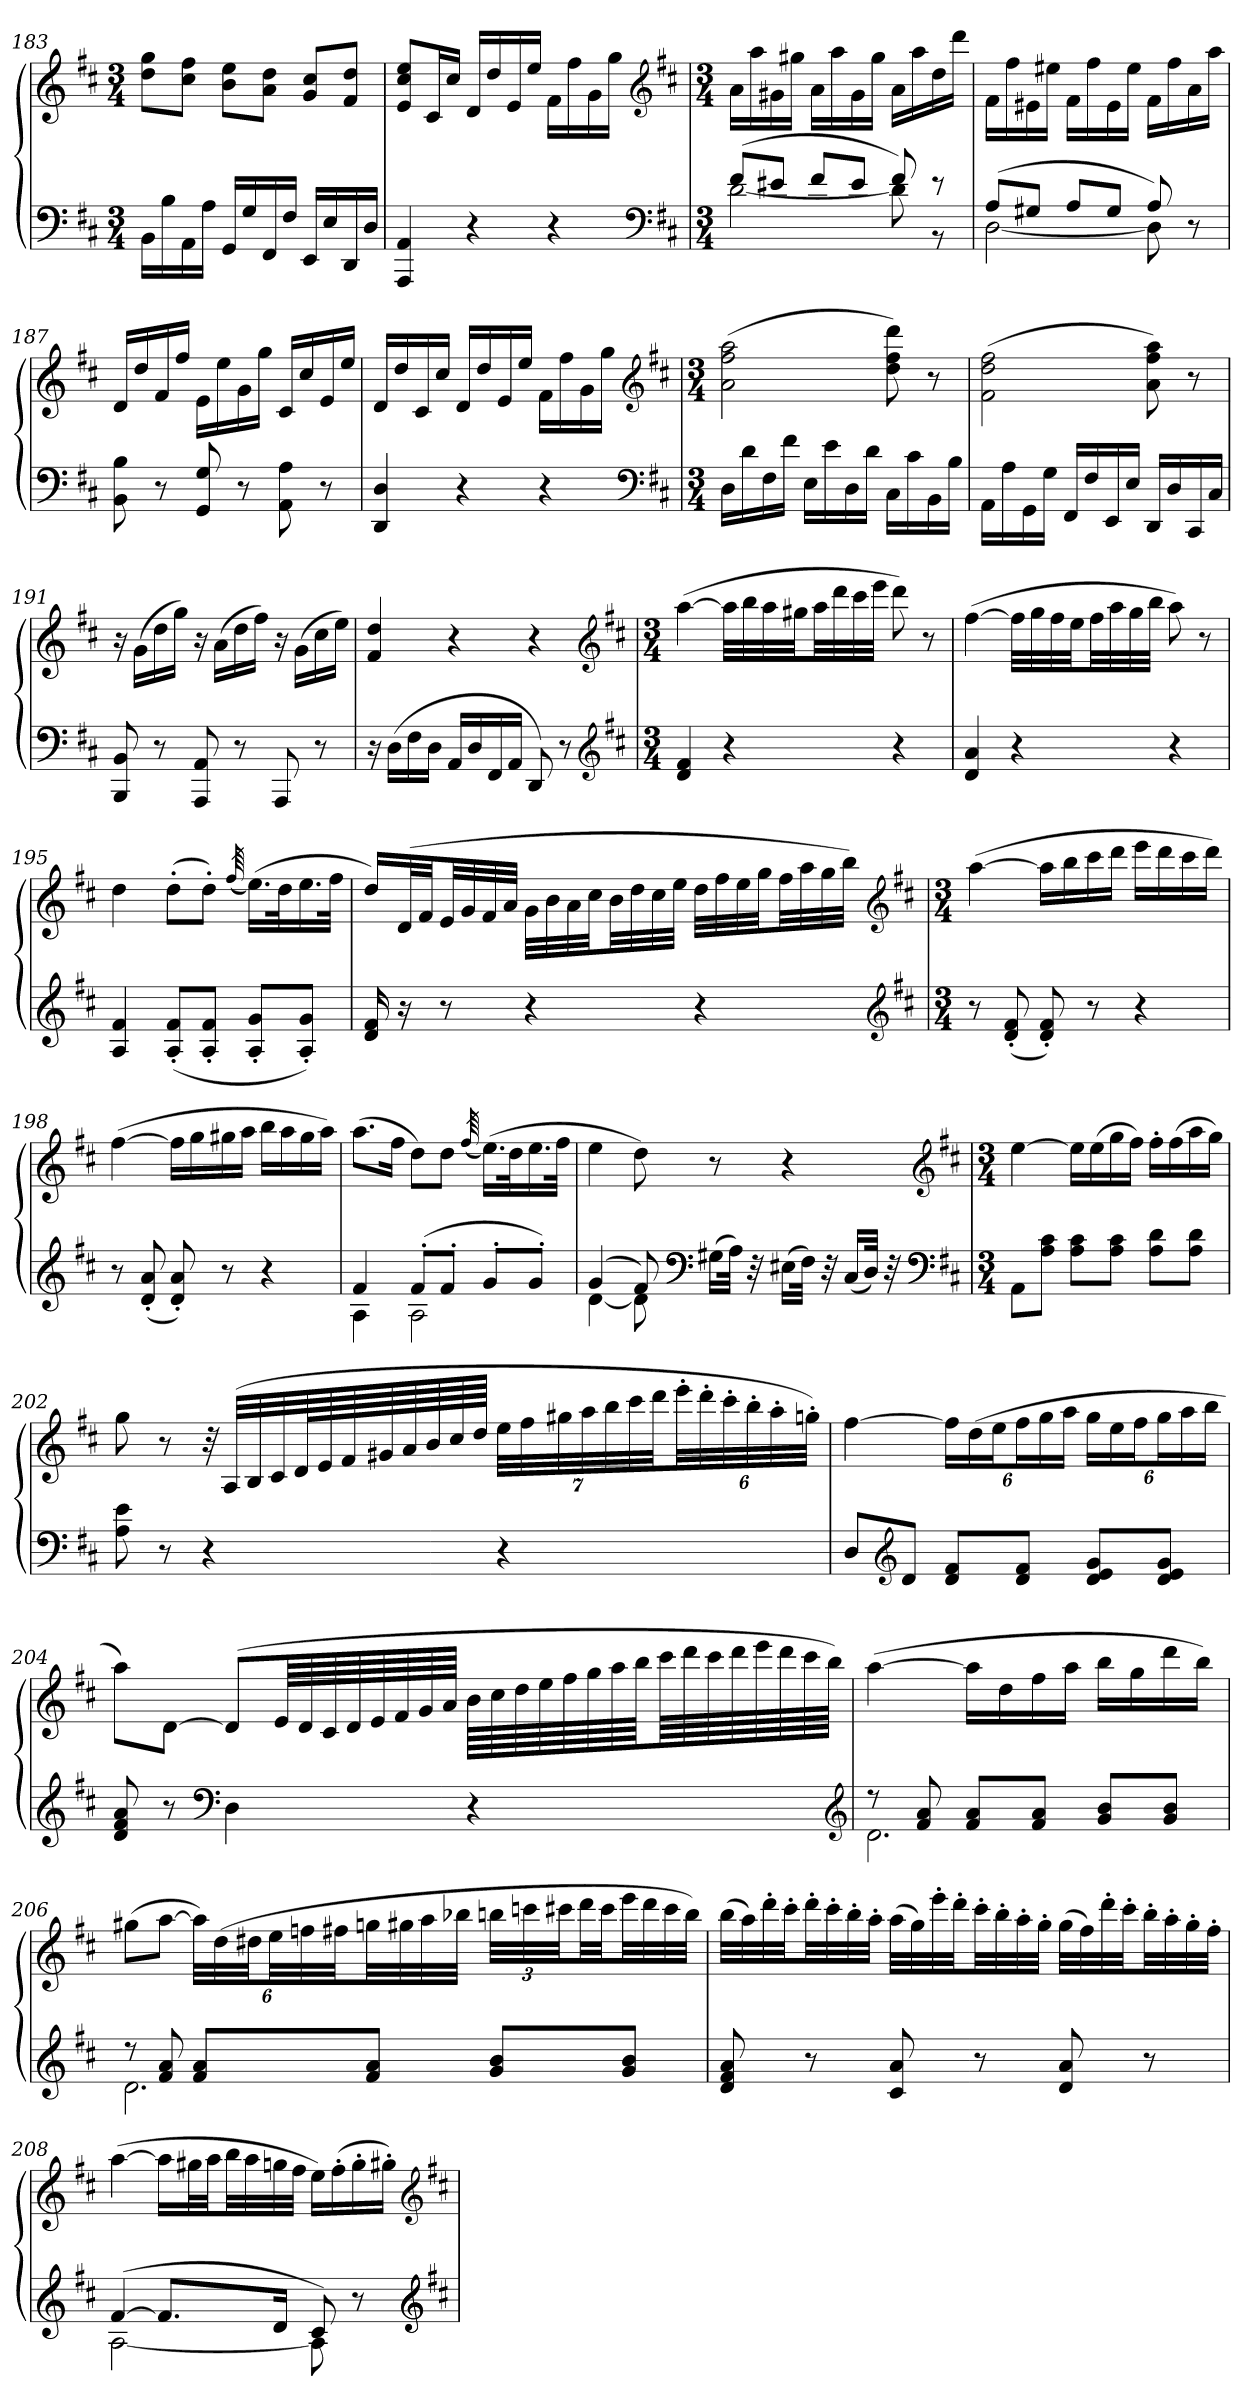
**kern	**kern
*part1	*part1
*staff2	*staff1
*clefF4	*clefG2
*k[f#c#]	*k[f#c#]
*D:	*D:
*M3/4	*M3/4
=183	=183
16BBLL	8dd 8ggL
16B	.
16AA	8cc# 8ff#J
16AJJ	.
16GGLL	8b 8eeL
16G	.
16FF#	8a 8ddJ
16F#JJ	.
16EELL	8g 8cc#L
16E	.
16DD	8f# 8ddJ
16DJJ	.
=184	=184
4AAA 4AA	8e 8cc# 8eeL
.	16c#L
.	16cc#JJ
4r	16dLL
.	16dd
.	16e
.	16eeJJ
4r	16f#LL
.	16ff#
.	16g
.	16ggJJ
*clefF4	*clefG2
*k[f#c#]	*k[f#c#]
*D:	*D:
=185	=185
*M3/4	*M3/4
*^	*
(8f#L	[2d	16aLL
.	.	16aa
8e#XJ	.	16g#X
.	.	16gg#XJJ
8f#L	.	16aLL
.	.	16aa
8e#J	.	16g#
.	.	16gg#JJ
8f#)	8d]	16aLL
.	.	16aa
8r	8r	16dd
.	.	16dddJJ
=186	=186	=186
(8AL	[2D	16f#LL
.	.	16ff#
8G#XJ	.	16e#X
.	.	16ee#XJJ
8AL	.	16f#LL
.	.	16ff#
8G#J	.	16e#
.	.	16ee#JJ
8A)	8D]	16f#LL
.	.	16ff#
8r	8ryy	16a
.	.	16aaJJ
*v	*v	*
=187	=187
8BB 8B	16dLL
.	16dd
8r	16f#
.	16ff#JJ
8GG 8G	16eLL
.	16ee
8r	16g
.	16ggJJ
8AA 8A	16c#LL
.	16cc#
8r	16e
.	16eeJJ
=188	=188
4DD 4D	16dLL
.	16dd
.	16c#
.	16cc#JJ
4r	16dLL
.	16dd
.	16e
.	16eeJJ
4r	16f#LL
.	16ff#
.	16g
.	16ggJJ
*clefF4	*clefG2
*k[f#c#]	*k[f#c#]
*D:	*D:
=189	=189
*M3/4	*M3/4
16DLL	(2a 2ff# 2aa
16d	.
16F#	.
16f#JJ	.
16ELL	.
16e	.
16D	.
16dJJ	.
16C#LL	8dd 8ff# 8ddd)
16c#	.
16BB	8r
16BJJ	.
=190	=190
16AALL	(2f# 2dd 2ff#
16A	.
16GG	.
16GJJ	.
16FF#LL	.
16F#	.
16EE	.
16EJJ	.
16DDLL	8a 8ff# 8aa)
16D	.
16CC#	8r
16C#JJ	.
=191	=191
8BBB 8BB	16r
.	(16gLL
8r	16dd
.	16ggJJ)
8AAA 8AA	16r
.	(16aLL
8r	16dd
.	16ff#JJ)
8AAA	16r
.	(16gLL
8r	16cc#
.	16eeJJ)
=192	=192
16r	4f# 4dd
(16DLL	.
16F#	.
16DJJ	.
16AALL	4r
16D	.
16FF#	.
16AAJJ	.
8DD)	4r
8r	.
*clefG2	*clefG2
*k[f#c#]	*k[f#c#]
*D:	*D:
=193	=193
*M3/4	*M3/4
4d 4f#	([4aa
4r	32aaLLL]
.	32bb
.	32aa
.	32gg#XJJ
.	32aaLL
.	32ddd
.	32ccc#
.	32eeeJJJ
4r	8ddd)
.	8r
=194	=194
4d 4a	([4ff#
4r	32ff#LLL]
.	32gg
.	32ff#
.	32eeJJ
.	32ff#LL
.	32aa
.	32gg
.	32bbJJJ
4r	8aa)
.	8r
=195	=195
4A 4f#	4dd
(8A' 8f#'L	(8dd'L
8A' 8f#'J	8dd'J)
.	(64qff#
8A' 8g'L	(16.eeLL)
.	32ddK
8A' 8g'J)	16.ee
.	32ff#JJk
=196	=196
16d 16f#	16ddLL)
16r	(32dL
.	32f#JJ
8r	32eLL
.	32g
.	32f#
.	32aJJJ
4r	32gLLL
.	32b
.	32a
.	32cc#JJ
.	32bLL
.	32dd
.	32cc#
.	32eeJJJ
4r	32ddLLL
.	32ff#
.	32ee
.	32ggJJ
.	32ff#LL
.	32aa
.	32gg
.	32bbJJJ)
*clefG2	*clefG2
*k[f#c#]	*k[f#c#]
*D:	*D:
=197	=197
*M3/4	*M3/4
8r	([4aa
(8d' 8f#'	.
8d' 8f#')	16aaLL]
.	16bb
8r	16ccc#
.	16dddJJ
4r	16eeeLL
.	16ddd
.	16ccc#
.	16dddJJ)
=198	=198
8r	([4ff#
(8d' 8a'	.
8d' 8a')	16ff#LL]
.	16gg
8r	16gg#X
.	16aaJJ
4r	16bbLL
.	16aa
.	16gg#
.	16aaJJ)
=199	=199
*^	*
4f#	4A	(8.aaL
.	.	16ff#Jk
(8f#'L	2A	8ddL)
8f#'J	.	8ddJ
.	.	(64qff#
8g'L	.	(16.eeLL)
.	.	32ddK
8g'J)	.	16.ee
.	.	32ff#JJk
=200	=200	=200
(4g	[4d	4ee
8f#)	8d]	8dd)
*clefF4	*	*
(16G#XLL	4.ryy	8r
32AJJk)	.	.
32r	.	.
(16E#XLL	.	4r
32F#JJk)	.	.
32r	.	.
(16C#LL	.	.
32DJJk)	.	.
32r	.	.
*v	*v	*
*clefF4	*clefG2
*k[f#c#]	*k[f#c#]
*D:	*D:
=201	=201
*M3/4	*M3/4
8AAL	[4ee
8A 8c#J	.
8A 8c#L	16eeLL]
.	(16ee
8A 8c#J	16gg
.	16ff#JJ)
8A 8dL	16ff#'LL
.	(16ff#
8A 8dJ	16aa
.	16ggJJ)
=202	=202
8A 8e	8gg
8r	8r
4r	32r
.	(32ALLL
.	32B
.	32c#
.	64dL
.	64e
.	64f#
.	64g#X
.	64a
.	64b
.	64cc#
.	64ddJJJJ
4r	56eeLLL
.	56ff#
.	56gg#X
.	56aa
.	56bb
.	56ccc#
.	56dddJJ
.	48eee'LL
.	48ddd'
.	48ccc#'
.	48bb'
.	48aa'
.	48ggn'JJJ)
=203	=203
8DL	[4ff#
*clefG2	*
8dJ	.
8d 8f#L	24ff#LL]
.	(24dd
.	24eeJ
8d 8f#J	24ff#L
.	24gg
.	24aaJJ
8d 8e 8gL	24ggLL
.	24ee
.	24ff#J
8d 8e 8gJ	24ggL
.	24aa
.	24bbJJ
=204	=204
8d 8f# 8a	8aaL)
8r	[8dJ
*clefF4	*
4D	(8dL]
.	64eLLL
.	64d
.	64c#
.	64d
.	64e
.	64f#
.	64g
.	64aJJJJ
4r	64bLLLL
.	64cc#
.	64dd
.	64ee
.	64ff#
.	64gg
.	64aa
.	64bbJJJ
.	64ccc#LLL
.	64ddd
.	64ccc#
.	64ddd
.	64eee
.	64ddd
.	64ccc#
.	64bbJJJJ)
*clefG2	*
=205	=205
*^	*
8r	2.d	([4aa
8f# 8a	.	.
8f# 8aL	.	16aaLL]
.	.	16dd
8f# 8aJ	.	16ff#
.	.	16aaJJ
8g 8bL	.	16bbLL
.	.	16gg
8g 8bJ	.	16ddd
.	.	16bbJJ)
=206	=206	=206
8r	2.d	(8gg#XL
8f# 8a	.	[8aaJ
8f# 8aL	.	48aaLLL])
.	.	(48dd
.	.	48dd#XJJ
.	.	48eeLL
.	.	48ffn
.	.	48ff#XJJ
8f# 8aJ	.	32ggnLL
.	.	32gg#X
.	.	32aa
.	.	32bb-XJJJ
8g 8bL	.	48bbnLLL
.	.	48cccn
.	.	48ccc#XJJ
.	.	32dddLL
.	.	32ccc#JJ
8g 8bJ	.	32eeeLL
.	.	32ddd
.	.	32ccc#
.	.	32bbJJJ)
*v	*v	*
=207	=207
8d 8f# 8a	(32bbLLL
.	32aa)
.	32ddd'
.	32ccc#'JJ
8r	32ddd'LL
.	32ccc#'
.	32bb'
.	32aa'JJJ
8c# 8a	(32aaLLL
.	32gg)
.	32eee'
.	32ddd'JJ
8r	32ccc#'LL
.	32bb'
.	32aa'
.	32gg'JJJ
8d 8a	(32ggLLL
.	32ff#)
.	32ddd'
.	32ccc#'JJ
8r	32bb'LL
.	32aa'
.	32gg'
.	32ff#'JJJ
=208	=208
*^	*
([4f#	[2A	([4aa
8.f#L]	.	16aaLL]
.	.	32gg#XL
.	.	32aaJJ
.	.	32bbLL
.	.	32aa
16dJk	.	32ggn
.	.	32ff#JJJ
8c#)	8A]	16eeLL)
.	.	(16ff#'
8r	8ryy	16gg'
.	.	16gg#X'JJ)
*v	*v	*
*clefG2	*clefG2
*k[f#c#]	*k[f#c#]
*D:	*D:
=	=
*-	*-
